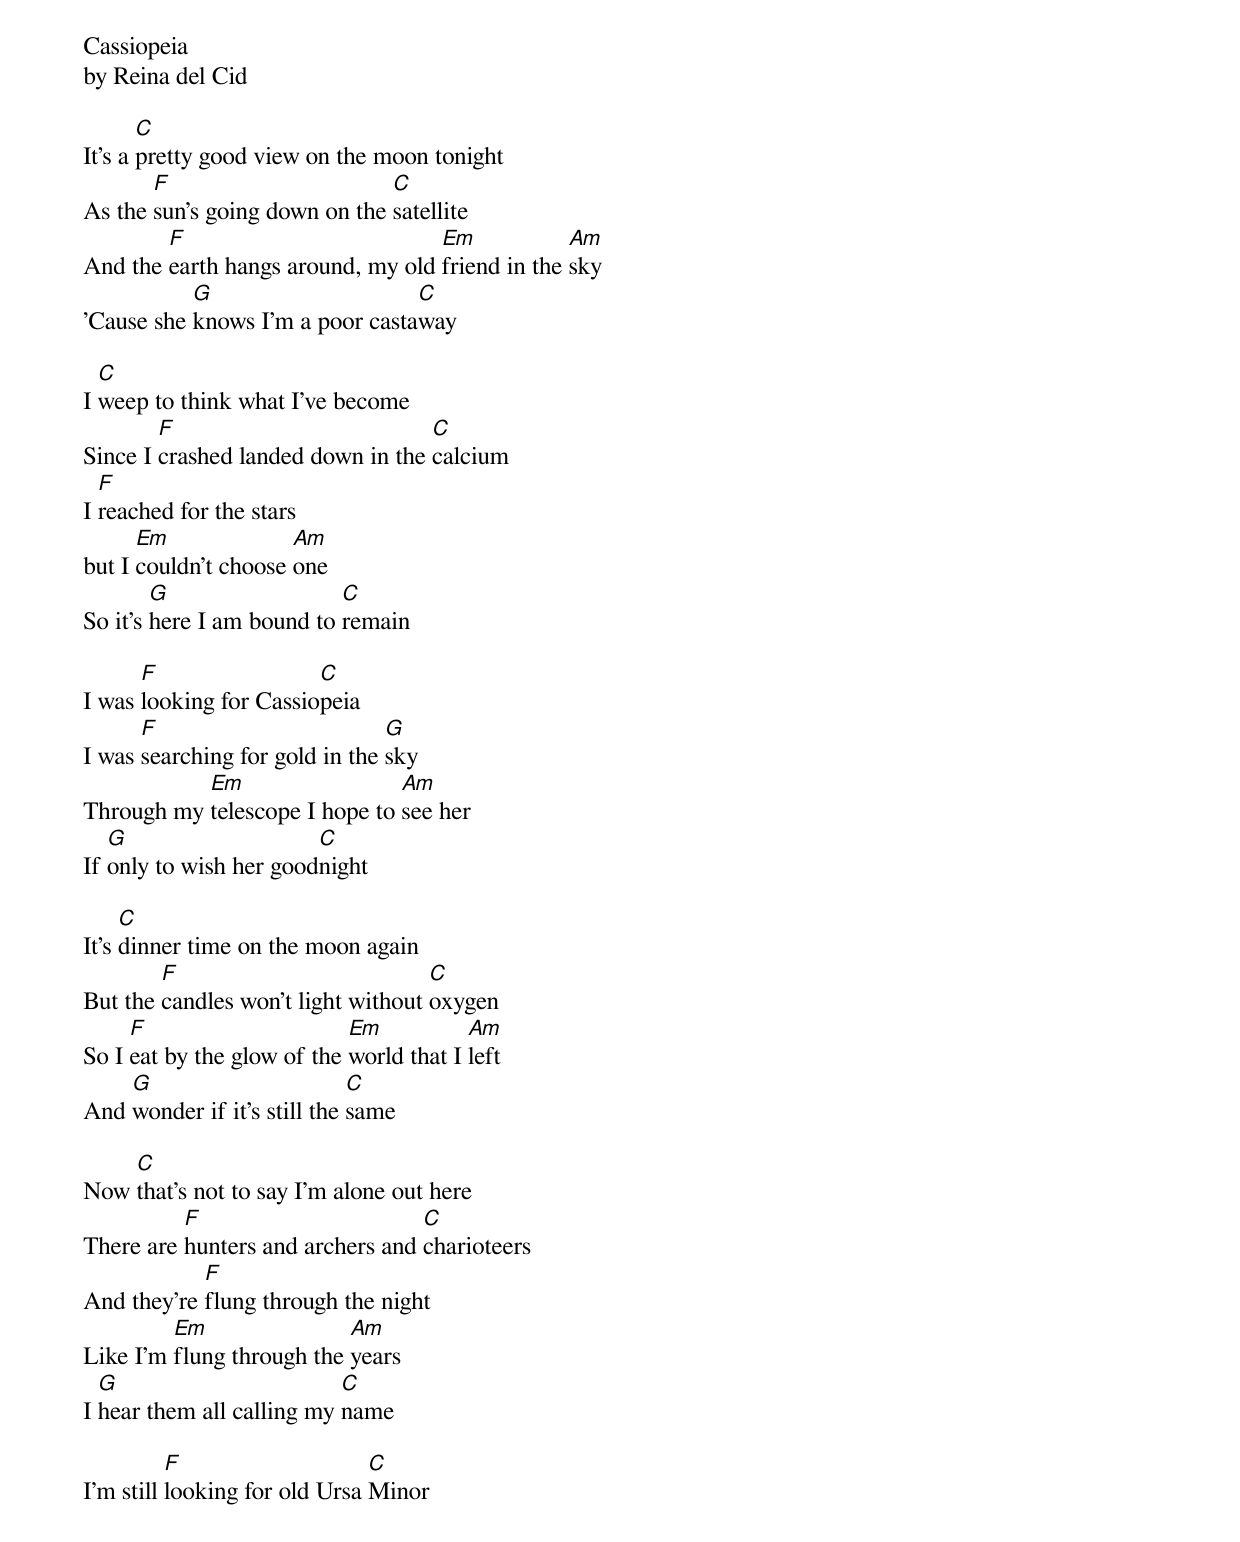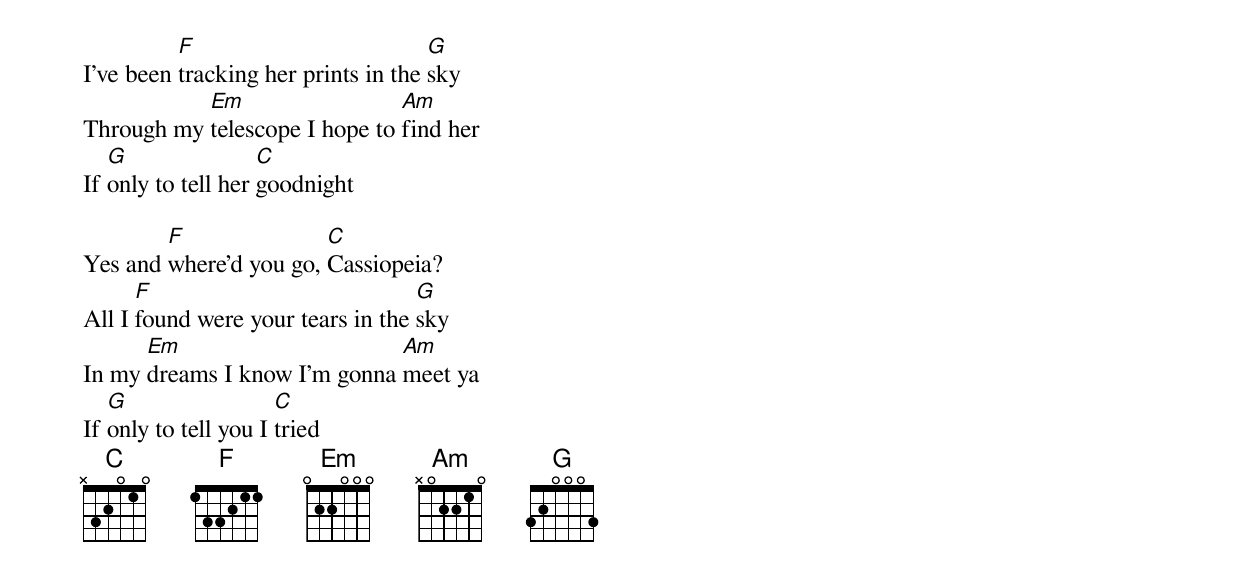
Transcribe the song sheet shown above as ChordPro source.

Cassiopeia
by Reina del Cid

It's a [C]pretty good view on the moon tonight
As the [F]sun's going down on the [C]satellite
And the [F]earth hangs around, my old [Em]friend in the [Am]sky
'Cause she [G]knows I'm a poor casta[C]way

I [C]weep to think what I've become
Since I [F]crashed landed down in the [C]calcium
I [F]reached for the stars
but I [Em]couldn't choose [Am]one
So it's [G]here I am bound to [C]remain

I was [F]looking for Cassio[C]peia
I was [F]searching for gold in the [G]sky
Through my [Em]telescope I hope to [Am]see her
If [G]only to wish her good[C]night

It's [C]dinner time on the moon again
But the [F]candles won't light without [C]oxygen
So I [F]eat by the glow of the [Em]world that I [Am]left
And [G]wonder if it's still the [C]same

Now [C]that's not to say I'm alone out here
There are [F]hunters and archers and [C]charioteers
And they're [F]flung through the night
Like I'm [Em]flung through the [Am]years
I [G]hear them all calling my [C]name

I'm still [F]looking for old Ursa [C]Minor
I've been [F]tracking her prints in the [G]sky
Through my [Em]telescope I hope to [Am]find her
If [G]only to tell her [C]goodnight

Yes and [F]where'd you go, [C]Cassiopeia?
All I [F]found were your tears in the [G]sky
In my [Em]dreams I know I'm gonna [Am]meet ya
If [G]only to tell you I [C]tried
